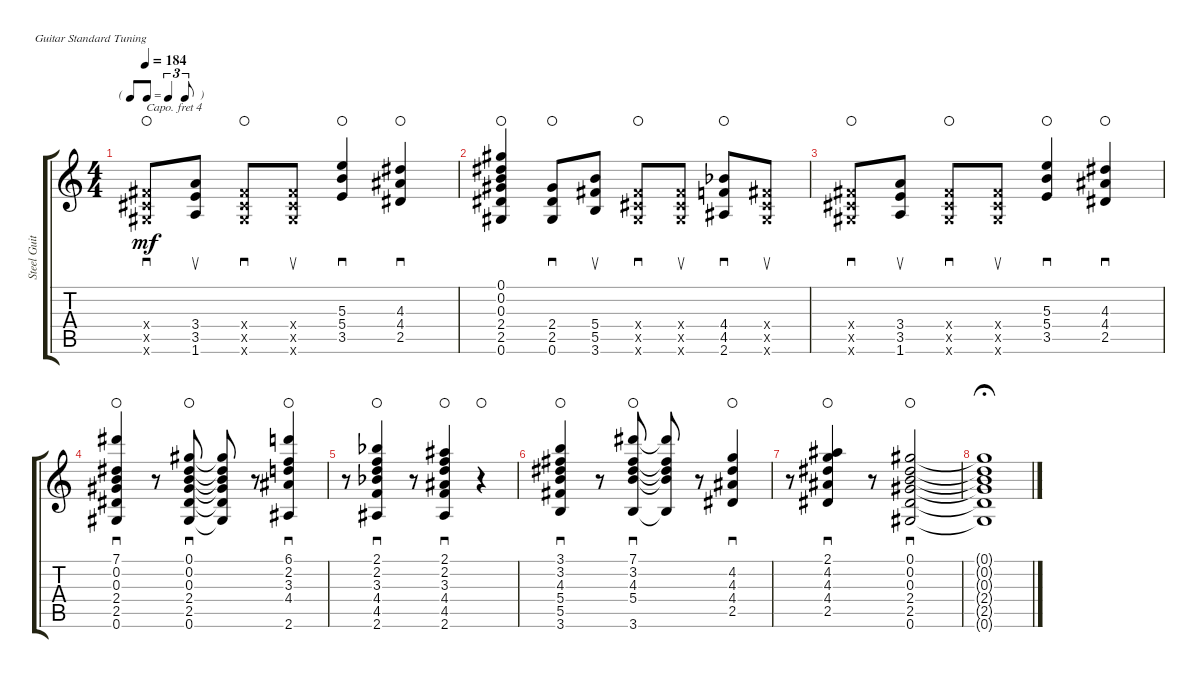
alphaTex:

\defaultSystemsLayout 4
\bracketExtendMode groupsimilarinstruments
\otherSystemsTrackNameOrientation horizontal
\track ("Steel Guitar" "Steel Guit") {instrument acousticguitarsteel}
\staff {score tabs}
\capo 4
\tuning (E4 B3 G3 D3 A2 E2)
\ts (4 4)
\tf triplet8th
\tempo 184
\clef g2
\scale
0.994737
\ks c
(0.6{x} 0.5{x} 0.4{x}).8{sd dy mf waho beam Up} (3.4 3.5 1.6).8{su beam Up} (0.6{x} 0.5{x} 0.4{x}).8{sd waho beam Up} (0.6{x} 0.5{x} 0.4{x}).8{su beam Up} (3.5 5.4 5.3).4{sd waho beam Up} (4.3 4.4{acc #} 2.5).4{sd waho beam Up} |
\scale
0.994737 (0.1 0.2 0.3 2.4 2.5 0.6).4{waho beam Up} (0.6 2.5 2.4).8{sd waho beam Up} (5.4 5.5 3.6).8{su beam Up} (0.6{x} 0.5{x} 0.4{x}).8{sd waho beam Up} (0.6{x} 0.5{x} 0.4{x}).8{su beam Up} (2.6{acc #} 4.5{acc b} 4.4{acc b}).8{sd waho beam Up} (0.6{x} 0.5{x} 0.4{x}).8{su beam Up} |
\scale
0.999053 (0.6{x} 0.5{x} 0.4{x}).8{sd waho beam Up} (3.4 3.5 1.6).8{su beam Up} (0.6{x} 0.5{x} 0.4{x}).8{sd waho beam Up} (0.6{x} 0.5{x} 0.4{x}).8{su beam Up} (3.5 5.4 5.3).4{sd waho beam Up} (4.3 4.4{acc #} 2.5).4{sd waho beam Up} |
\scale
0.983263 (0.6 2.5 2.4 0.3 0.2 7.1).4{sd waho beam Up} r.8{beam Up} (0.6 2.5 2.4 0.3 0.2 0.1).8{sd waho beam Up} (0.6{t} 2.5{t} 2.4{t} 0.3{t} 0.2{t} 0.1{t}).8{beam Up} r.8{beam Up} (6.1{acc b} 2.2{acc b} 3.3{acc b} 4.4{acc #} 2.6{acc #}).4{sd waho beam Up} |
\scale
1.01768 r.8{beam Down} (2.6{acc #} 4.5{acc b} 4.4{acc b} 3.3{acc b} 2.2{acc b} 2.1{acc b}).4{sd waho beam Up} r.8{beam Up} (2.1{acc #} 2.2{acc b} 3.3{acc b} 4.4{acc #} 4.5{acc b} 2.6{acc #}).4{sd waho beam Up} r.4{waho beam Up} |
\scale
0.977465 (3.1 3.2 4.3 5.4 5.5 3.6).4{sd waho beam Up} r.8{beam Up} (3.6 5.4 4.3 3.2 7.1).8{sd waho beam Up} (3.6{t} 5.4{t} 4.3{t} 3.2{t} 7.1{t}).8{beam Up} r.8{beam Up} (4.2{acc b} 4.3 4.4{acc #} 2.5).4{sd waho beam Up} |
\scale
1.01371 r.8{beam Down} (2.1{acc #} 4.2{acc b} 4.3 4.4{acc #} 2.5).4{sd waho beam Up} r.8{beam Up} (0.6 2.5 2.4 0.3 0.2 0.1).2{sd waho beam Up} |
\scale
1.00883 (0.6{t} 2.5{t} 2.4{t} 0.3{t} 0.2{t} 0.1{t}).1{fermata (medium 0.5) beam Up}
